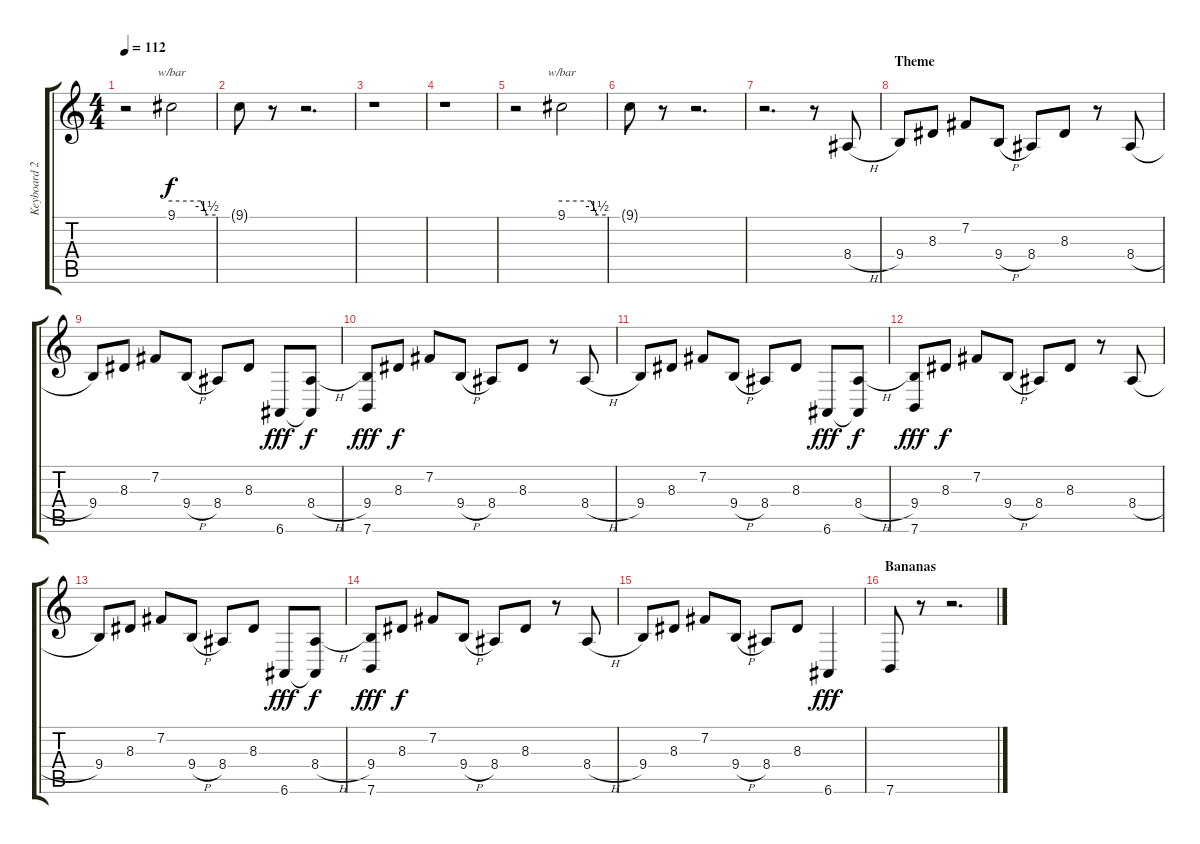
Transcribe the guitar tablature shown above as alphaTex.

\track ("Keyboard 2" "Keyboard 2") {instrument pad3polysynth}
\staff {score tabs}
\tuning (E4 B3 G3 D3 A2 E2) {hide}
\ts (4 4)
\tempo 112
\clef g2
\ks c
r.2{dy f} 9.1.2{tbe (custom default 0 0 40 0 48 -6 60 -6) volume 16 instrument pad3polysynth} |
9.1{t}.8 r.8{volume 0} r.2{d} |
r.1 |
r.1 |
r.2 9.1.2{tbe (custom default 0 0 40 0 48 -6 60 -6) volume 16 instrument pad3polysynth} |
9.1{t}.8 r.8{volume 0} r.2{d} |
r.2{d} r.8 8.4{h}.8{volume 10 instrument brasssection} |
\section ("" "Theme")
9.4.8 8.3.8 7.2.8 9.4{h}.8 8.4.8 8.3.8 r.8 8.4{h}.8 |
9.4.8 8.3.8 7.2.8 9.4{h}.8 8.4.8 8.3.8 6.6.8{dy fff} (8.4{h} 6.6{t}).8{dy f} |
(9.4 7.6).8{dy fff} 8.3.8{dy f} 7.2.8 9.4{h}.8 8.4.8 8.3.8 r.8 8.4{h}.8 |
9.4.8 8.3.8 7.2.8 9.4{h}.8 8.4.8 8.3.8 6.6.8{dy fff} (8.4{h} 6.6{t}).8{dy f} |
(9.4 7.6).8{dy fff} 8.3.8{dy f} 7.2.8 9.4{h}.8 8.4.8 8.3.8 r.8 8.4{h}.8 |
9.4.8 8.3.8 7.2.8 9.4{h}.8 8.4.8 8.3.8 6.6.8{dy fff} (8.4{h} 6.6{t}).8{dy f} |
(9.4 7.6).8{dy fff} 8.3.8{dy f} 7.2.8 9.4{h}.8 8.4.8 8.3.8 r.8 8.4{h}.8 |
9.4.8 8.3.8 7.2.8 9.4{h}.8 8.4.8 8.3.8 6.6.4{dy fff} |
\section ("" "Bananas")
7.6.8 r.8 r.2{d}
